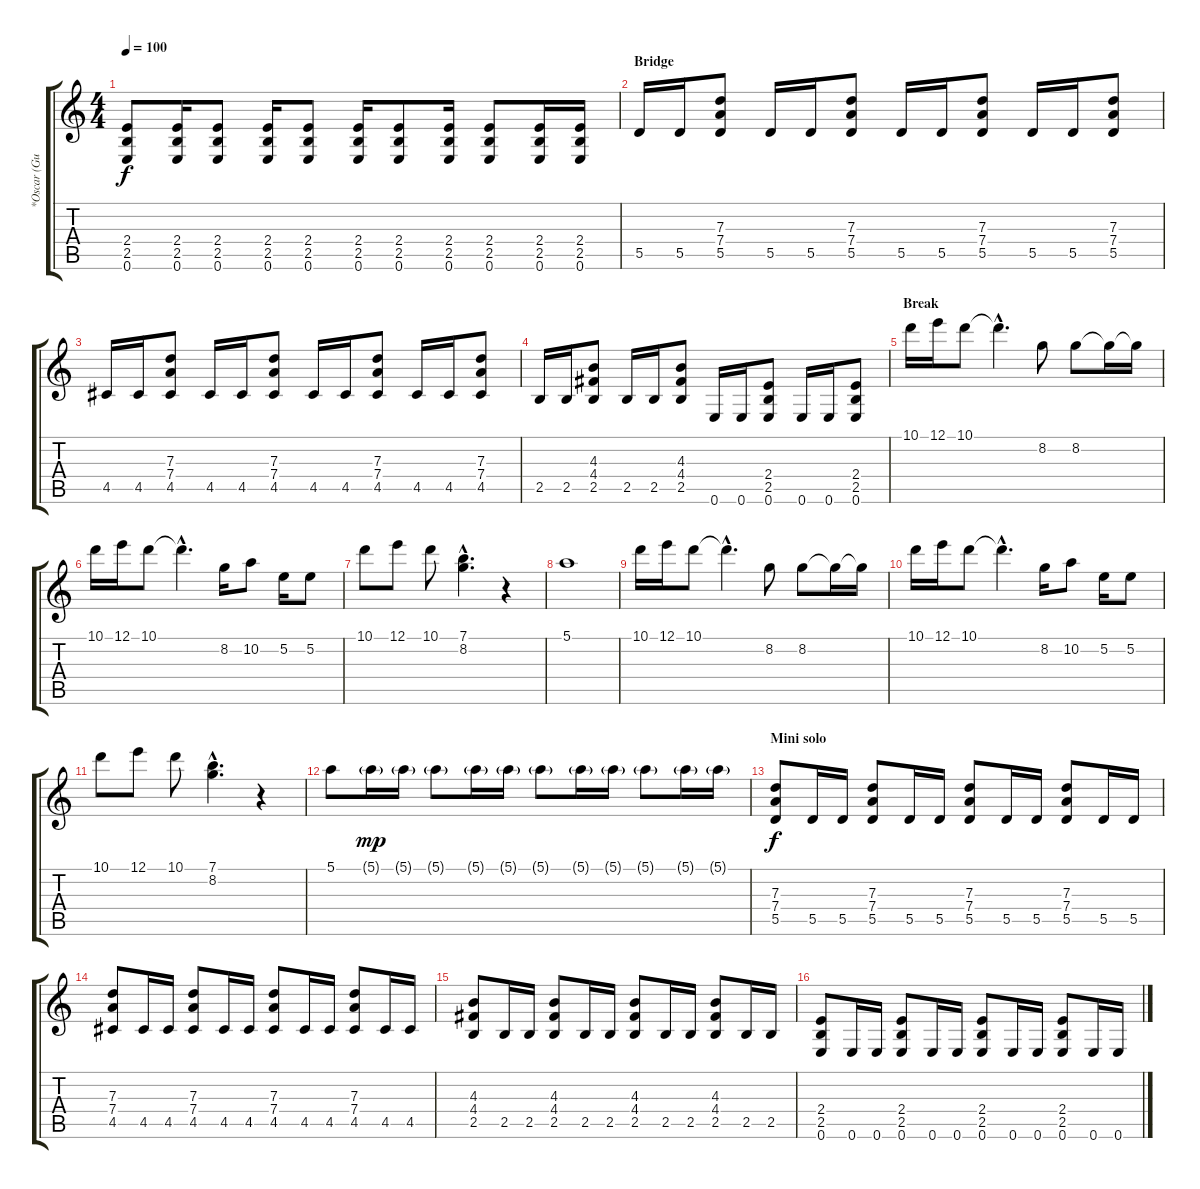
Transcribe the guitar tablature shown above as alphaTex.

\track ("*Oscar (Guitar II)" "*Oscar (Gu") {instrument distortionguitar}
\staff {score tabs}
\tuning (E4 B3 G3 D3 A2 E2) {hide}
\ts (4 4)
\tempo 100
\clef g2
\ks c
(2.4 2.5 0.6).8{dy f} (2.4 2.5 0.6).16 (2.4 2.5 0.6).8 (2.4 2.5 0.6).16 (2.4 2.5 0.6).8 (2.4 2.5 0.6).16 (2.4 2.5 0.6).8 (2.4 2.5 0.6).16 (2.4 2.5 0.6).8 (2.4 2.5 0.6).16 (2.4 2.5 0.6).16 |
\section ("" "Bridge")
5.5.16 5.5.16 (7.3 7.4 5.5).8 5.5.16 5.5.16 (7.3 7.4 5.5).8 5.5.16 5.5.16 (7.3 7.4 5.5).8 5.5.16 5.5.16 (7.3 7.4 5.5).8 |
4.5.16 4.5.16 (7.3 7.4 4.5).8 4.5.16 4.5.16 (7.3 7.4 4.5).8 4.5.16 4.5.16 (7.3 7.4 4.5).8 4.5.16 4.5.16 (7.3 7.4 4.5).8 |
2.5.16 2.5.16 (4.3 4.4 2.5).8 2.5.16 2.5.16 (4.3 4.4 2.5).8 0.6.16 0.6.16 (2.4 2.5 0.6).8 0.6.16 0.6.16 (2.4 2.5 0.6).8 |
\section ("" "Break")
10.1.16{instrument electricguitarclean} 12.1.16 10.1.8 10.1{hac t}.4{d} 8.2.8 8.2.8 8.2{t}.16 8.2{t}.16 |
10.1.16 12.1.16 10.1.8 10.1{hac t}.4{d} 8.2.16 10.2.8 5.2.16 5.2.8 |
10.1.8 12.1.8 10.1.8 (7.1{hac} 8.2{hac}).4{d} r.4 |
5.1.1 |
10.1.16 12.1.16 10.1.8 10.1{hac t}.4{d} 8.2.8 8.2.8 8.2{t}.16 8.2{t}.16 |
10.1.16 12.1.16 10.1.8 10.1{hac t}.4{d} 8.2.16 10.2.8 5.2.16 5.2.8 |
10.1.8 12.1.8 10.1.8 (7.1{hac} 8.2{hac}).4{d} r.4 |
5.1.8 5.1{g}.16{dy mp} 5.1{g}.16 5.1{g}.8 5.1{g}.16 5.1{g}.16 5.1{g}.8 5.1{g}.16 5.1{g}.16 5.1{g}.8 5.1{g}.16 5.1{g}.16 |
\section ("" "Mini solo")
(7.3 7.4 5.5).8{dy f volume 13 instrument distortionguitar} 5.5.16 5.5.16 (7.3 7.4 5.5).8 5.5.16 5.5.16 (7.3 7.4 5.5).8 5.5.16 5.5.16 (7.3 7.4 5.5).8 5.5.16 5.5.16 |
(7.3 7.4 4.5).8 4.5.16 4.5.16 (7.3 7.4 4.5).8 4.5.16 4.5.16 (7.3 7.4 4.5).8 4.5.16 4.5.16 (7.3 7.4 4.5).8 4.5.16 4.5.16 |
(4.3 4.4 2.5).8 2.5.16 2.5.16 (4.3 4.4 2.5).8 2.5.16 2.5.16 (4.3 4.4 2.5).8 2.5.16 2.5.16 (4.3 4.4 2.5).8 2.5.16 2.5.16 |
(2.4 2.5 0.6).8 0.6.16 0.6.16 (2.4 2.5 0.6).8 0.6.16 0.6.16 (2.4 2.5 0.6).8 0.6.16 0.6.16 (2.4 2.5 0.6).8 0.6.16 0.6.16
